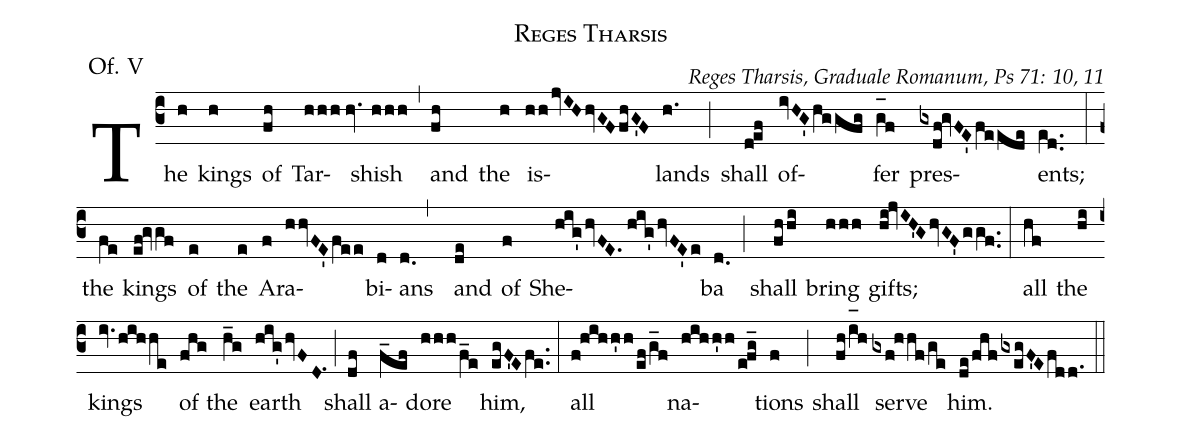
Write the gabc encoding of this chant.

name: Reges Tharsis;
office-part: Offertorium;
mode: 5;
commentary: Reges Tharsis, Graduale Romanum, Ps 71: 10, 11;
annotation: Of. V;
%%
(c3)The(h) kings(h) of(fh) Tar(hhh//hv.)shish(hhh) (,)
and(fh) the(h) is(hhjvIHhvGFfhG'F)lands(h.) (;)
shall(def) of(ivHG'hggfg)fer(g_[oh:h]f) pres(gxdf!gvFE'feede)ents;(e[ll:1]d..) (:)
the(fe) kings(ef!gvgf) of(e) the(e) A(f)ra(hhvFE'fee[ll:1])bi(d)ans(d.0,)
and(de) of(f) She(hig'hvFE.//hig'hvFE'e[ll:1])ba(d.0;) shall(fhhi) bring(hhh) gifts;(hi!jvIH'GhvGF'ggf..) (:)
all(hf) the(hi) kings(iv.hihhe) of(fhg) the(h_g) earth(hig'hvFD.1) (;)
shall(df) a(f_ef)dore(hhh/f_e) him,(egF'Efe..) (:)
all(f!hihh'h/ef/g_f) na(hihh'h/efg_)tions(f) (;) shall(fh/i_[oh:h]h) serve(gxf!hhf/ge) him.(de/fhfgxegF'Efdd.) (::)
